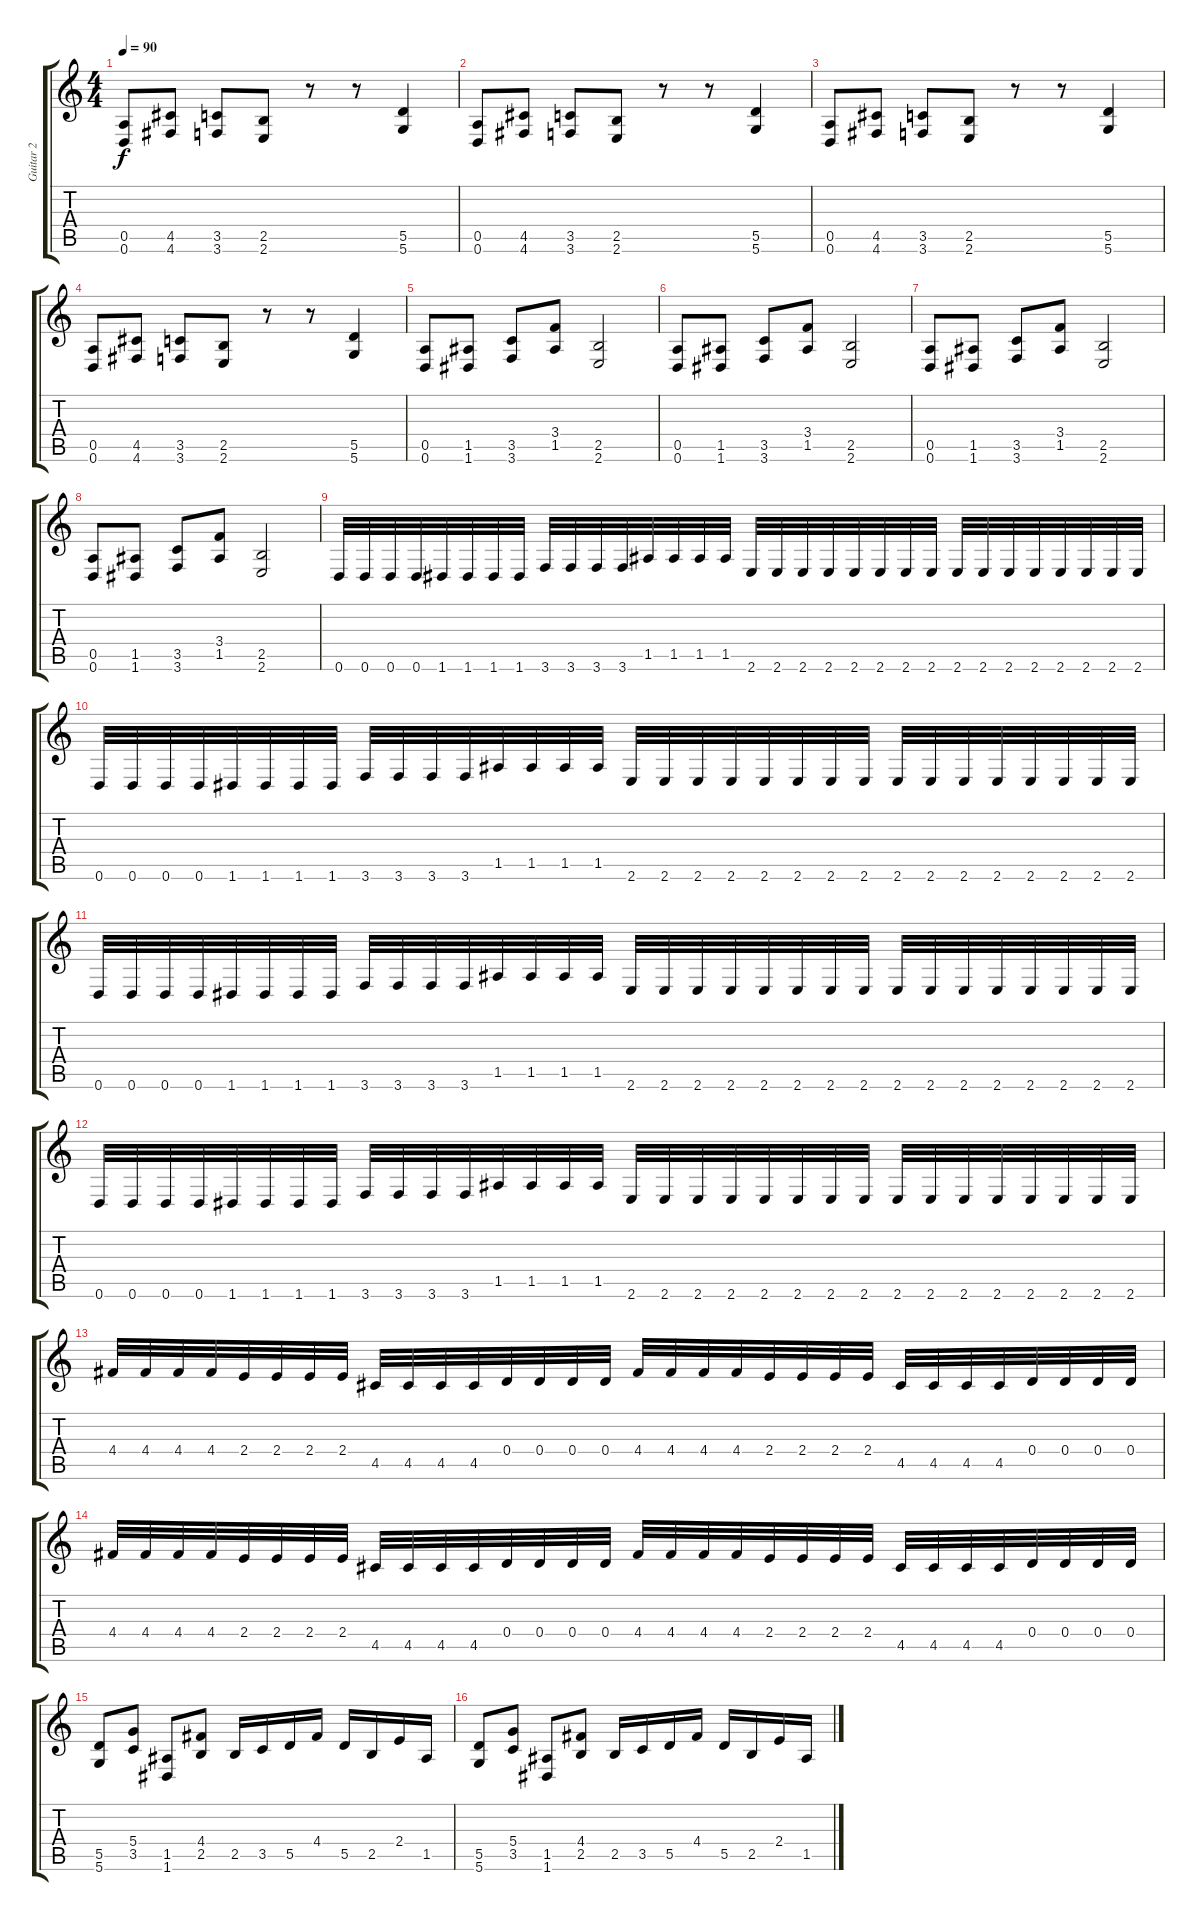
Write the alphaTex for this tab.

\track ("Guitar 2" "Guitar 2") {instrument distortionguitar}
\staff {score tabs}
\tuning (E4 B3 G3 D3 A2 D2) {hide}
\ts (4 4)
\tempo 90
\clef g2
\ks c
(0.5 0.6).8{dy f instrument distortionguitar} (4.5 4.6).8 (3.5 3.6).8 (2.5 2.6).8 r.8 r.8 (5.5 5.6).4 |
(0.5 0.6).8 (4.5 4.6).8 (3.5 3.6).8 (2.5 2.6).8 r.8 r.8 (5.5 5.6).4 |
(0.5 0.6).8 (4.5 4.6).8 (3.5 3.6).8 (2.5 2.6).8 r.8 r.8 (5.5 5.6).4 |
(0.5 0.6).8 (4.5 4.6).8 (3.5 3.6).8 (2.5 2.6).8 r.8 r.8 (5.5 5.6).4 |
(0.5 0.6).8 (1.5 1.6).8 (3.5 3.6).8 (3.4 1.5).8 (2.5 2.6).2 |
(0.5 0.6).8 (1.5 1.6).8 (3.5 3.6).8 (3.4 1.5).8 (2.5 2.6).2 |
(0.5 0.6).8 (1.5 1.6).8 (3.5 3.6).8 (3.4 1.5).8 (2.5 2.6).2 |
(0.5 0.6).8 (1.5 1.6).8 (3.5 3.6).8 (3.4 1.5).8 (2.5 2.6).2 |
0.6.32 0.6.32 0.6.32 0.6.32 1.6.32 1.6.32 1.6.32 1.6.32 3.6.32 3.6.32 3.6.32 3.6.32 1.5.32 1.5.32 1.5.32 1.5.32 2.6.32 2.6.32 2.6.32 2.6.32 2.6.32 2.6.32 2.6.32 2.6.32 2.6.32 2.6.32 2.6.32 2.6.32 2.6.32 2.6.32 2.6.32 2.6.32 |
0.6.32 0.6.32 0.6.32 0.6.32 1.6.32 1.6.32 1.6.32 1.6.32 3.6.32 3.6.32 3.6.32 3.6.32 1.5.32 1.5.32 1.5.32 1.5.32 2.6.32 2.6.32 2.6.32 2.6.32 2.6.32 2.6.32 2.6.32 2.6.32 2.6.32 2.6.32 2.6.32 2.6.32 2.6.32 2.6.32 2.6.32 2.6.32 |
0.6.32 0.6.32 0.6.32 0.6.32 1.6.32 1.6.32 1.6.32 1.6.32 3.6.32 3.6.32 3.6.32 3.6.32 1.5.32 1.5.32 1.5.32 1.5.32 2.6.32 2.6.32 2.6.32 2.6.32 2.6.32 2.6.32 2.6.32 2.6.32 2.6.32 2.6.32 2.6.32 2.6.32 2.6.32 2.6.32 2.6.32 2.6.32 |
0.6.32 0.6.32 0.6.32 0.6.32 1.6.32 1.6.32 1.6.32 1.6.32 3.6.32 3.6.32 3.6.32 3.6.32 1.5.32 1.5.32 1.5.32 1.5.32 2.6.32 2.6.32 2.6.32 2.6.32 2.6.32 2.6.32 2.6.32 2.6.32 2.6.32 2.6.32 2.6.32 2.6.32 2.6.32 2.6.32 2.6.32 2.6.32 |
4.4.32 4.4.32 4.4.32 4.4.32 2.4.32 2.4.32 2.4.32 2.4.32 4.5.32 4.5.32 4.5.32 4.5.32 0.4.32 0.4.32 0.4.32 0.4.32 4.4.32 4.4.32 4.4.32 4.4.32 2.4.32 2.4.32 2.4.32 2.4.32 4.5.32 4.5.32 4.5.32 4.5.32 0.4.32 0.4.32 0.4.32 0.4.32 |
4.4.32 4.4.32 4.4.32 4.4.32 2.4.32 2.4.32 2.4.32 2.4.32 4.5.32 4.5.32 4.5.32 4.5.32 0.4.32 0.4.32 0.4.32 0.4.32 4.4.32 4.4.32 4.4.32 4.4.32 2.4.32 2.4.32 2.4.32 2.4.32 4.5.32 4.5.32 4.5.32 4.5.32 0.4.32 0.4.32 0.4.32 0.4.32 |
(5.5 5.6).8 (5.4 3.5).8 (1.5 1.6).8 (4.4 2.5).8 2.5.16 3.5.16 5.5.16 4.4.16 5.5.16 2.5.16 2.4.16 1.5.16 |
(5.5 5.6).8 (5.4 3.5).8 (1.5 1.6).8 (4.4 2.5).8 2.5.16 3.5.16 5.5.16 4.4.16 5.5.16 2.5.16 2.4.16 1.5.16
